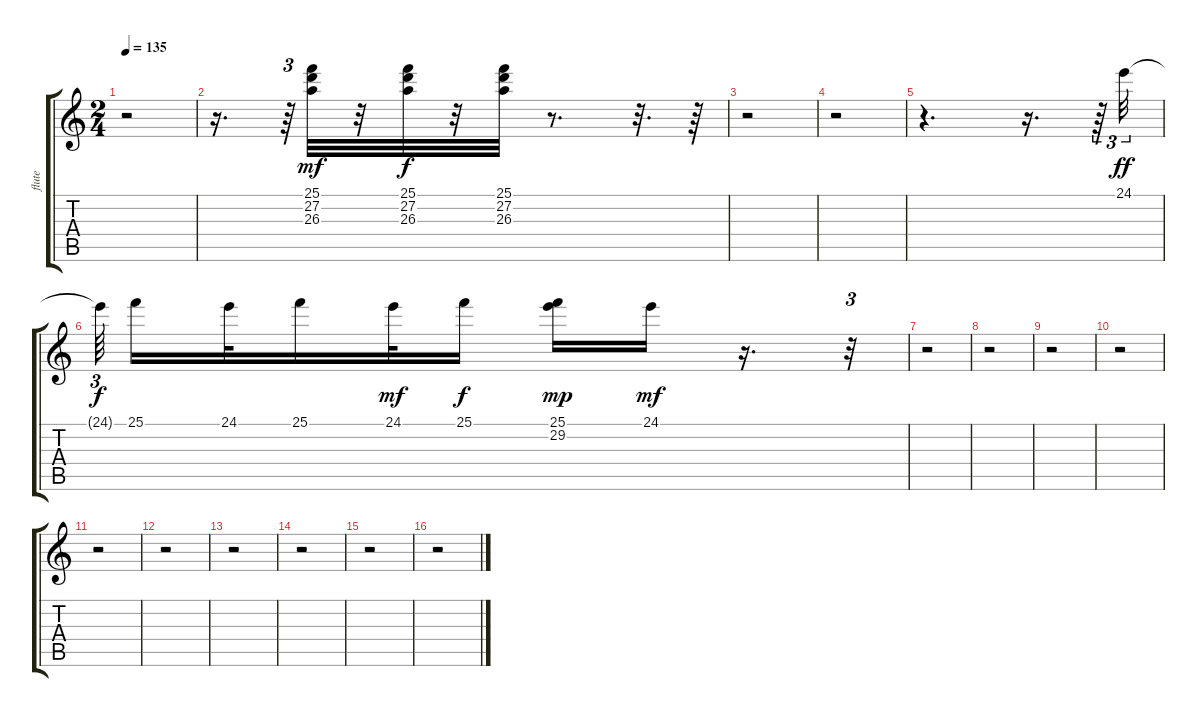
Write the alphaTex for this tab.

\track ("flute" "flute") {instrument flute}
\staff {score tabs}
\tuning (E4 B3 G3 D3 A2 E2) {hide}
\ts (2 4)
\tempo 135
\clef g2
\ks c
r.2{dy f} |
r.16{d} r.64{tu (3 2)} (25.1 27.2 26.3).32{dy mf} r.32 (25.1 27.2 26.3).32{dy f} r.32 (25.1 27.2 26.3).32 r.8{d} r.32{d} r.64 |
r.2 |
r.2 |
r.4{d} r.16{d} r.64{tu (3 2)} 24.1.32{tu (3 2) dy ff} |
24.1{t}.64{tu (3 2) dy f} 25.1.16 24.1.32 25.1.16 24.1.32{dy mf} 25.1.16{dy f} (25.1 29.2).16{dy mp} 24.1.16{dy mf} r.16{d} r.32{tu (3 2)} |
r.2 |
r.2 |
r.2 |
r.2 |
r.2 |
r.2 |
r.2 |
r.2 |
r.2 |
r.2
